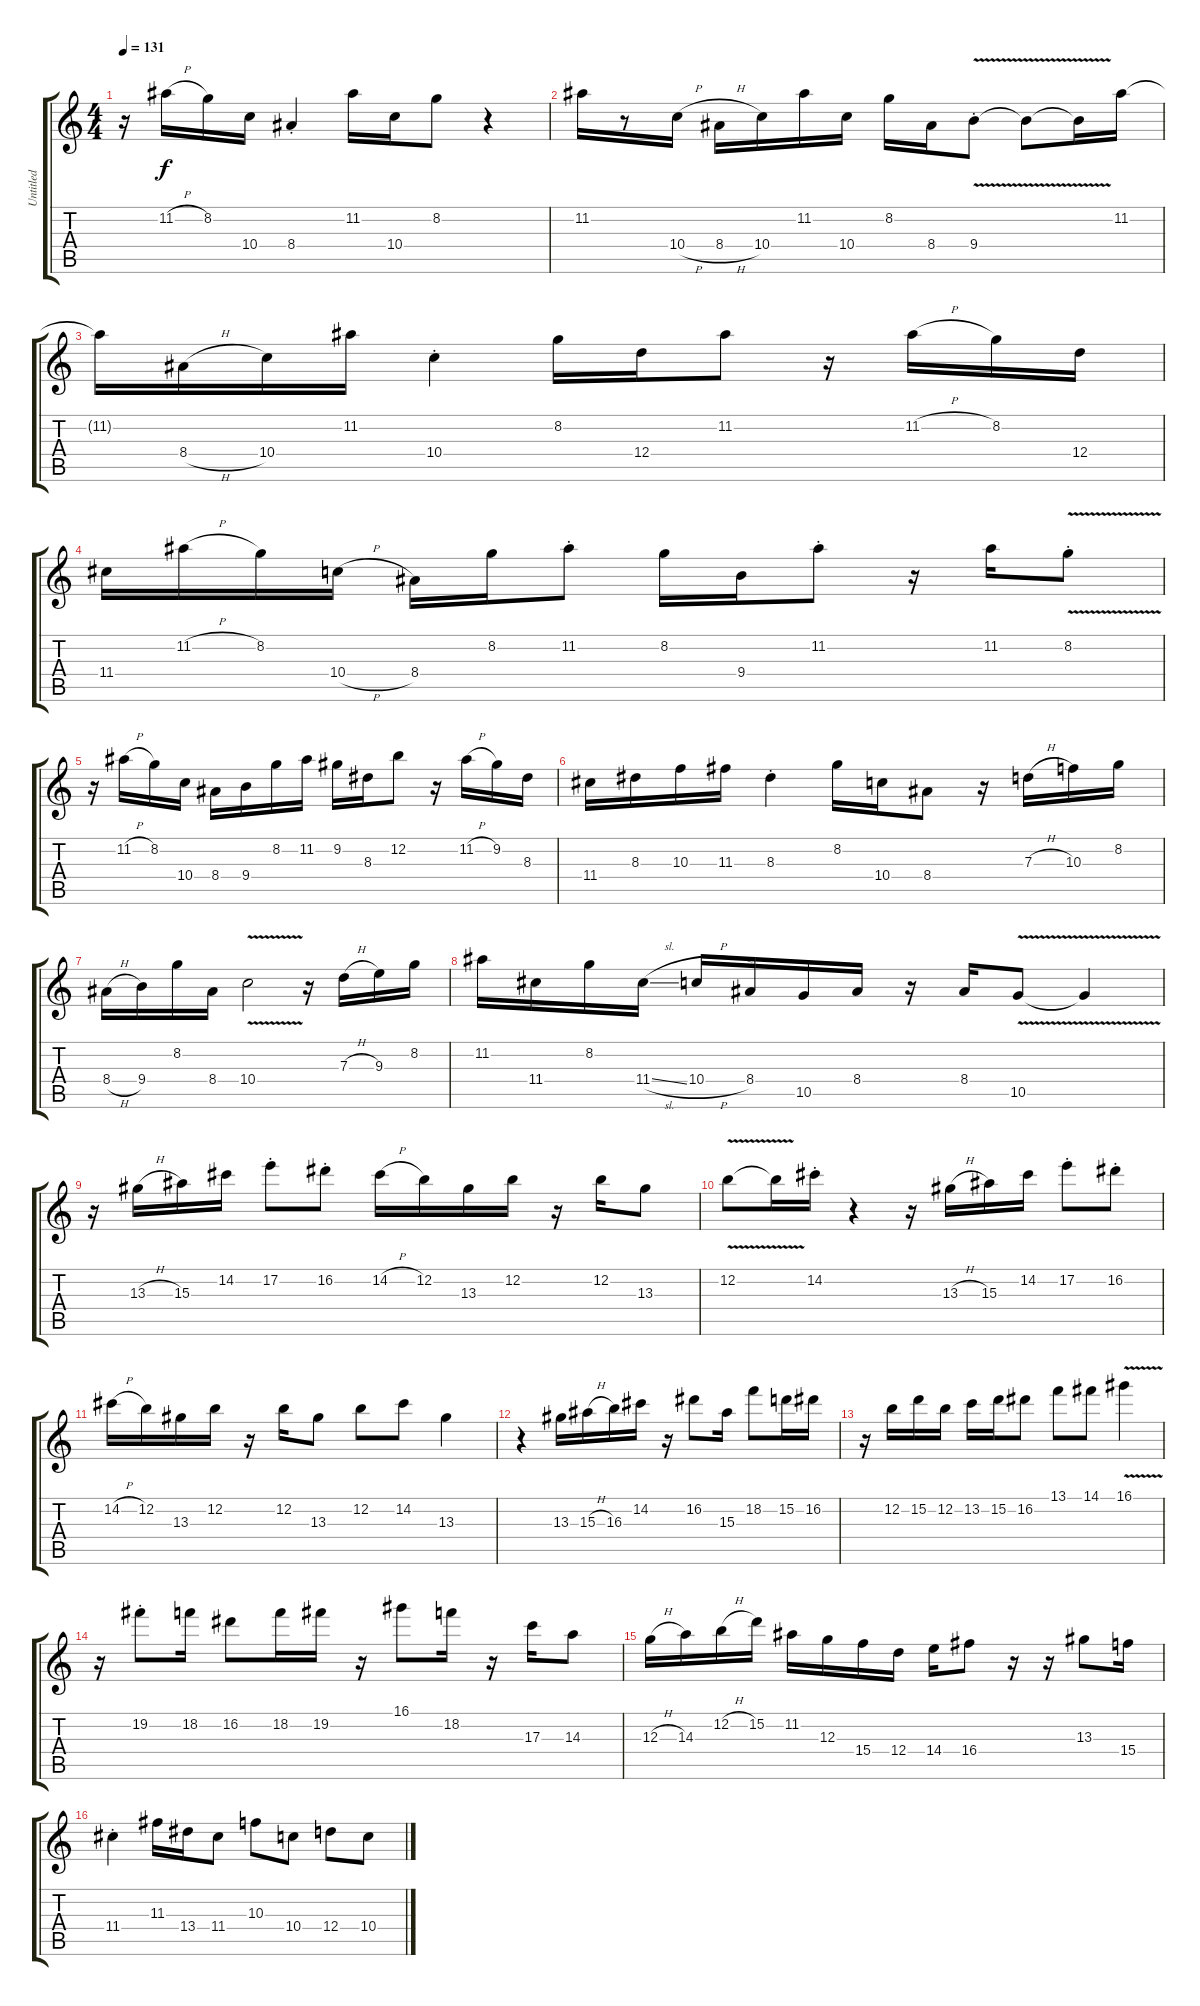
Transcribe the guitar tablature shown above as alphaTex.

\track ("Untitled" "Untitled") {instrument electricguitarjazz}
\staff {score tabs}
\tuning (E4 B3 G3 D3 A2 E2) {hide}
\ts (4 4)
\tempo 131
\clef g2
\ks c
r.16{dy f instrument electricguitarjazz} 11.2{h}.16 8.2.16 10.4.16 8.4{st}.4 11.2.16 10.4.16 8.2.8 r.4 |
11.2.16 r.8 10.4{h}.16 8.4{h}.16 10.4.16 11.2.16 10.4.16 8.2.16 8.4.16 9.4{v st}.8 9.4{v t}.8 9.4{v t}.16 11.2.16 |
11.2{t}.16 8.4{h}.16 10.4.16 11.2.16 10.4{st}.4 8.2.16 12.4.16 11.2.8 r.16 11.2{h}.16 8.2.16 12.4.16 |
11.4.16 11.2{h}.16 8.2.16 10.4{h}.16 8.4.16 8.2.16 11.2{st}.8 8.2.16 9.4.16 11.2{st}.8 r.16 11.2.16 8.2{v st}.8 |
r.16 11.2{h}.16 8.2.16 10.4.16 8.4.16 9.4.16 8.2.16 11.2.16 9.2.16 8.3.16 12.2.8 r.16 11.2{h}.16 9.2.16 8.3.16 |
11.4.16 8.3.16 10.3.16 11.3.16 8.3{st}.4 8.2.16 10.4.16 8.4.8 r.16 7.3{h}.16 10.3.16 8.2.16 |
8.4{h}.16 9.4.16 8.2.16 8.4.16 10.4{v}.2 r.16 7.3{h}.16 9.3.16 8.2.16 |
11.2.16 11.4.16 8.2.16 11.4{sl}.16 10.4{h}.16 8.4.16 10.5.16 8.4.16 r.16 8.4.16 10.5{v}.8 10.5{v t}.4 |
r.16 13.3{h}.16 15.3.16 14.2.16 17.2{st}.8 16.2{st}.8 14.2{h}.16 12.2.16 13.3.16 12.2.16 r.16 12.2.16 13.3.8 |
12.2{v}.8 12.2{v t}.16 14.2{st}.16 r.4 r.16 13.3{h}.16 15.3.16 14.2.16 17.2{st}.8 16.2{st}.8 |
14.2{h}.16 12.2.16 13.3.16 12.2.16 r.16 12.2.16 13.3.8 12.2.8 14.2.8 13.3.4 |
r.4 13.3.16 15.3{h}.16 16.3.16 14.2.16 r.16 16.2.8 15.3.16 18.2.8 15.2.16 16.2.16 |
r.16 12.2.16 15.2.16 12.2.16 13.2.16 15.2.16 16.2.8 13.1.8 14.1.8 16.1{v}.4 |
r.16 19.2{st}.8 18.2.16 16.2.8 18.2.16 19.2.16 r.16 16.1.8 18.2.16 r.16 17.3.16 14.3.8 |
12.3{h}.16 14.3.16 12.2{h}.16 15.2.16 11.2.16 12.3.16 15.4.16 12.4.16 14.4.16 16.4.8 r.16 r.16 13.3.8 15.4.16 |
11.4{st}.4 11.3.16 13.4.16 11.4.8 10.3.8 10.4.8 12.4.8 10.4.8
